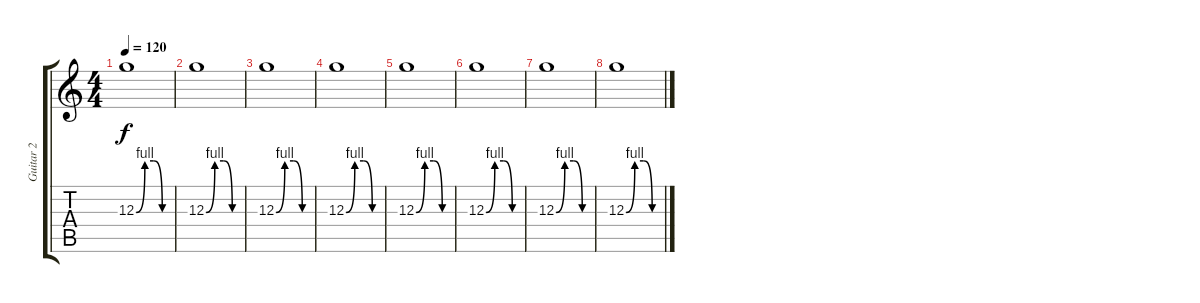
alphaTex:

\track ("Guitar 2" "Guitar 2") {instrument distortionguitar}
\staff {score tabs}
\tuning (E4 B3 G3 D3 A2 E2) {hide}
\ts (4 4)
\tempo 120
\clef g2
\ks c
12.3{be (custom 0 0 15 4 30 4 45 0 60 0)}.1{dy f volume 8} |
12.3{be (custom 0 0 15 4 30 4 45 0 60 0)}.1{volume 8} |
12.3{be (custom 0 0 15 4 30 4 45 0 60 0)}.1{volume 8} |
12.3{be (custom 0 0 15 4 30 4 45 0 60 0)}.1{volume 8} |
12.3{be (custom 0 0 15 4 30 4 45 0 60 0)}.1{volume 8} |
12.3{be (custom 0 0 15 4 30 4 45 0 60 0)}.1{volume 8} |
12.3{be (custom 0 0 15 4 30 4 45 0 60 0)}.1{volume 8} |
12.3{be (custom 0 0 15 4 30 4 45 0 60 0)}.1{volume 8}
